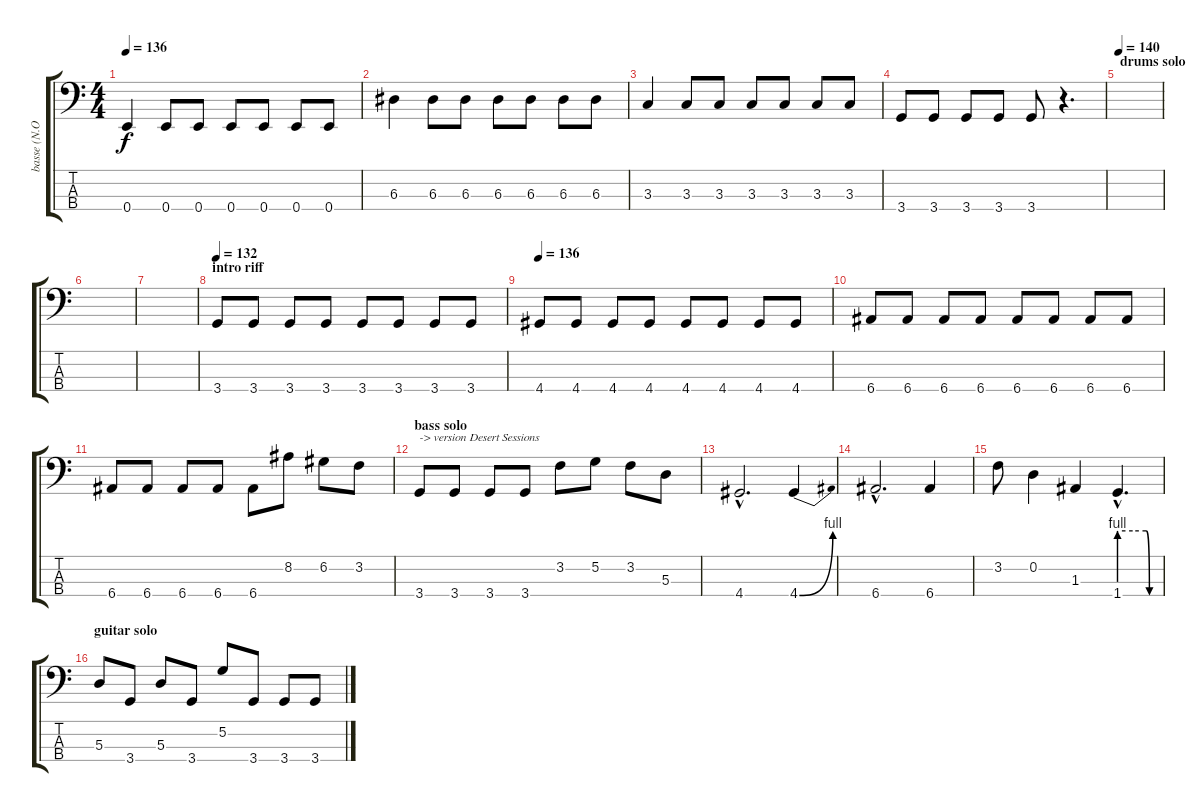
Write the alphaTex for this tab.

\track ("basse (N.Oliveri)" "basse (N.O") {instrument electricbasspick}
\staff {score tabs}
\tuning (G2 D2 A1 E1) {hide}
\ts (4 4)
\tempo 136
\clef f4
\ks c
0.4.4{dy f} 0.4.8 0.4.8 0.4.8 0.4.8 0.4.8 0.4.8 |
6.3.4 6.3.8 6.3.8 6.3.8 6.3.8 6.3.8 6.3.8 |
3.3.4 3.3.8 3.3.8 3.3.8 3.3.8 3.3.8 3.3.8 |
3.4.8 3.4.8 3.4.8 3.4.8 3.4.8 r.4{d} |
\section ("" "drums solo")
\tempo 140
|
|
|
\section ("" "intro riff")
\tempo 132
3.4.8 3.4.8 3.4.8 3.4.8 3.4.8 3.4.8 3.4.8 3.4.8 |
\tempo 136
4.4.8 4.4.8 4.4.8 4.4.8 4.4.8 4.4.8 4.4.8 4.4.8 |
6.4.8 6.4.8 6.4.8 6.4.8 6.4.8 6.4.8 6.4.8 6.4.8 |
6.4.8 6.4.8 6.4.8 6.4.8 6.4.8 8.2.8 6.2.8 3.2.8 |
\section ("" "bass solo")
3.4.8{txt "-> version Desert Sessions"} 3.4.8 3.4.8 3.4.8 3.2.8 5.2.8 3.2.8 5.3.8 |
4.4{hac}.2{d} 4.4{be (bend 0 0 60 4)}.4 |
6.4{hac}.2{d} 6.4.4 |
3.2.8 0.2.4 1.3.4 1.4{be (custom 0 4 20 4 40 4 45 0 60 0) hac}.4{d} |
\section ("" "guitar solo")
5.3.8 3.4.8 5.3.8 3.4.8 5.2.8 3.4.8 3.4.8 3.4.8
